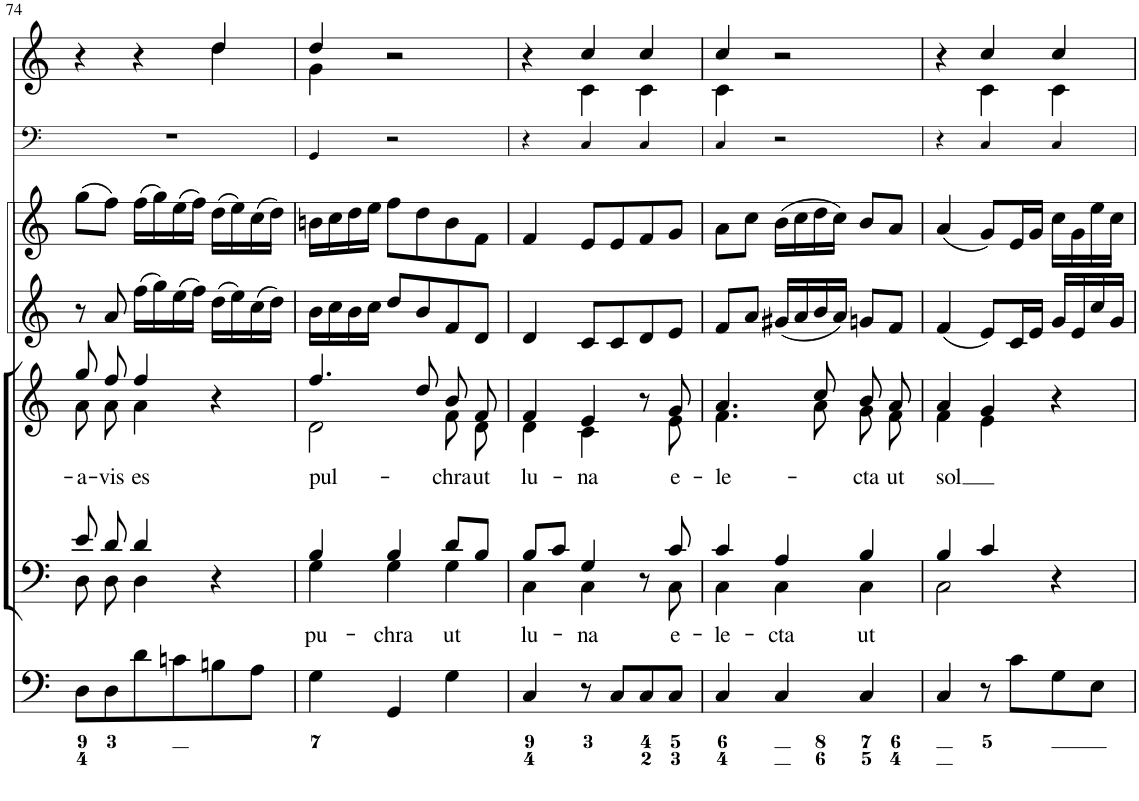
**kern	**kern	**text	**kern	**text	**kern	**kern	**kern	**kern
*part7	*part6	*part6	*part5	*part5	*part4	*part3	*part2	*part1
*staff7	*staff6	*staff6	*staff5	*staff5	*staff4	*staff3	*staff2	*staff1
*I"Organ	*I"Voice	*	*I"Voice	*	*I"Violin	*I"Violini	*I"Timpani	*I"Clarini in C
*	*	*	*	*	*I'Vln	*I'Vln	*I'Timp	*
!!LO:PB:g=z
*clefF4	*clefF4	*	*clefG2	*	*clefG2	*clefG2	*clefF4	*clefG2
*k[]	*k[]	*	*k[]	*	*k[]	*k[]	*k[]	*k[]
*M3/4	*M3/4	*	*M3/4	*	*M3/4	*M3/4	*M3/4	*M3/4
=74	=74	=74	=74	=74	=74	=74	=74	=74
*	*^	*	*	*	*	*	*	*
!	!	!	!	!	!LO:LY:b	!	!	!	!
*	*	*	*	*^	*	*	*	*	*^
8D\L	8e/	8D\	.	8gg/L	8a\L	-a-	8r	(8gg\L	2.r	4r	2ryy
!	!	!	!	!	!	!LO:LY:b	!	!	!	!	!
8D\	8d/	8D\	.	8ff/J	8a\J	-vis	8a/	8ff\J)	.	.	.
!	!	!	!	!	!	!LO:LY:b	!	!	!	!	!
8d\	4d/	4D\	.	4ff/	4a\	es	(16ff\LL	(16ff\LL	.	4r	.
.	.	.	.	.	.	.	16gg\)	16gg\)	.	.	.
8cn\	.	.	.	.	.	.	(16ee\	(16ee\	.	.	.
.	.	.	.	.	.	.	16ff\JJ)	16ff\JJ)	.	.	.
8Bn\	4r	4ryy	.	4r	4ryy	.	(16dd\LL	(16dd\LL	.	4dd/	4dd\
.	.	.	.	.	.	.	16ee\)	16ee\)	.	.	.
8A\J	.	.	.	.	.	.	(16cc\	(16cc\	.	.	.
.	.	.	.	.	.	.	16dd\JJ)	16dd\JJ)	.	.	.
=75	=75	=75	=75	=75	=75	=75	=75	=75	=75	=75	=75
!	!	!	!LO:LY:b	!	!	!LO:LY:b	!	!	!	!	!
4G\	4B/	4G\	pu-	4.ff/	2d\	pul-	16b\LL	16bn\LL	4GG/	4dd/	4g\
.	.	.	.	.	.	.	16cc\	16cc\	.	.	.
.	.	.	.	.	.	.	16b\	16dd\	.	.	.
.	.	.	.	.	.	.	16cc\JJ	16ee\JJ	.	.	.
!	!	!	!LO:LY:b	!	!	!	!	!	!	!	!
4GG/	4B/	4G\	-chra	.	.	.	8dd/L	8ff\L	2r	2r	2ryy
.	.	.	.	8dd/	.	.	8b/	8dd\	.	.	.
!	!	!	!LO:LY:b	!	!	!LO:LY:b	!	!	!	!	!
4G\	8d/L	4G\	ut	8b/L	8f\L	-chra	8f/	8b\	.	.	.
!	!	!	!	!	!	!LO:LY:b	!	!	!	!	!
.	8B/J	.	.	8f/J	8d\J	ut	8d/J	8f\J	.	.	.
=76	=76	=76	=76	=76	=76	=76	=76	=76	=76	=76	=76
!	!	!	!LO:LY:b	!	!	!LO:LY:b	!	!	!	!	!
4C/	8B/L	4C\	lu-	4f/	4d\	lu-	4d/	4f/	4r	4r	4ryy
.	8c/J	.	.	.	.	.	.	.	.	.	.
!	!	!	!LO:LY:b	!	!	!LO:LY:b	!	!	!	!	!
8r	4G/	4C\	-na	4e/	4c\	-na	8c/L	8e/L	4C/	4cc/	4c\
8C/L	.	.	.	.	.	.	8c/	8e/	.	.	.
8C/	8r	8ryy	.	8r	8ryy	.	8d/	8f/	4C/	4cc/	4c\
!	!	!	!LO:LY:b	!	!	!LO:LY:b	!	!	!	!	!
8C/J	8c/	8C\	e-	8g/	8e\	e-	8e/J	8g/J	.	.	.
=77	=77	=77	=77	=77	=77	=77	=77	=77	=77	=77	=77
!	!	!	!LO:LY:b	!	!	!LO:LY:b	!	!	!	!	!
4C/	4c/	4C\	-le-	4.a/	4.f\	-le-	8f/L	8a\L	4C/	4cc/	4c\
.	.	.	.	.	.	.	8a/J	8cc\J	.	.	.
!	!	!	!LO:LY:b	!	!	!	!	!	!	!	!
4C/	4A/	4C\	-cta	.	.	.	(16g#X/LL	(16b\LL	2r	2r	2ryy
.	.	.	.	.	.	.	16a/	16cc\	.	.	.
.	.	.	.	8cc/	8a\	.	16b/	16dd\	.	.	.
.	.	.	.	.	.	.	16a/JJ)	16cc\JJ)	.	.	.
!	!	!	!LO:LY:b	!	!	!LO:LY:b	!	!	!	!	!
4C/	4B/	4C\	ut	8b/L	8g\L	-cta	8gn/L	8b/L	.	.	.
!	!	!	!	!	!	!LO:LY:b	!	!	!	!	!
.	.	.	.	8a/J	8f\J	ut	8f/J	8a/J	.	.	.
=78	=78	=78	=78	=78	=78	=78	=78	=78	=78	=78	=78
!	!	!	!	!	!	!LO:LY:b	!	!	!	!	!
4C/	4B/	2C\	.	4a/	4f\	sol	(4f/	(4a/	4r	4r	4ryy
8r	4c/	.	.	4g/	4e\	.	8e/L)	8g/L)	4C/	4cc/	4c\
8c\L	.	.	.	.	.	.	16c/L	16e/L	.	.	.
.	.	.	.	.	.	.	16e/JJ	16g/JJ	.	.	.
8G\	4r	4ryy	.	4r	4ryy	.	16g/LL	16cc\LL	4C/	4cc/	4c\
.	.	.	.	.	.	.	16e/	16g\	.	.	.
8E\J	.	.	.	.	.	.	16cc/	16ee\	.	.	.
.	.	.	.	.	.	.	16g/JJ	16cc\JJ	.	.	.
*	*v	*v	*	*	*	*	*	*	*	*v	*v
*	*	*	*v	*v	*	*	*	*	*
=	=	=	=	=	=	=	=	=
*-	*-	*-	*-	*-	*-	*-	*-	*-
